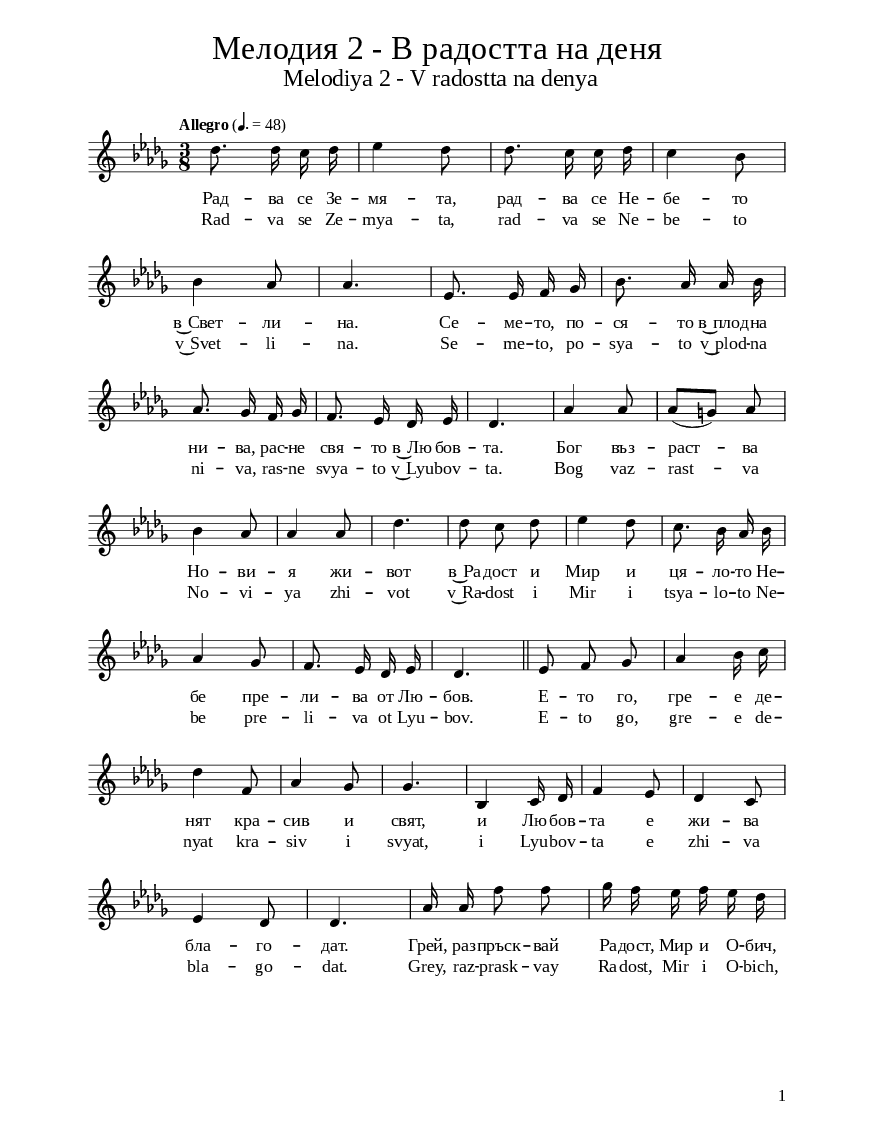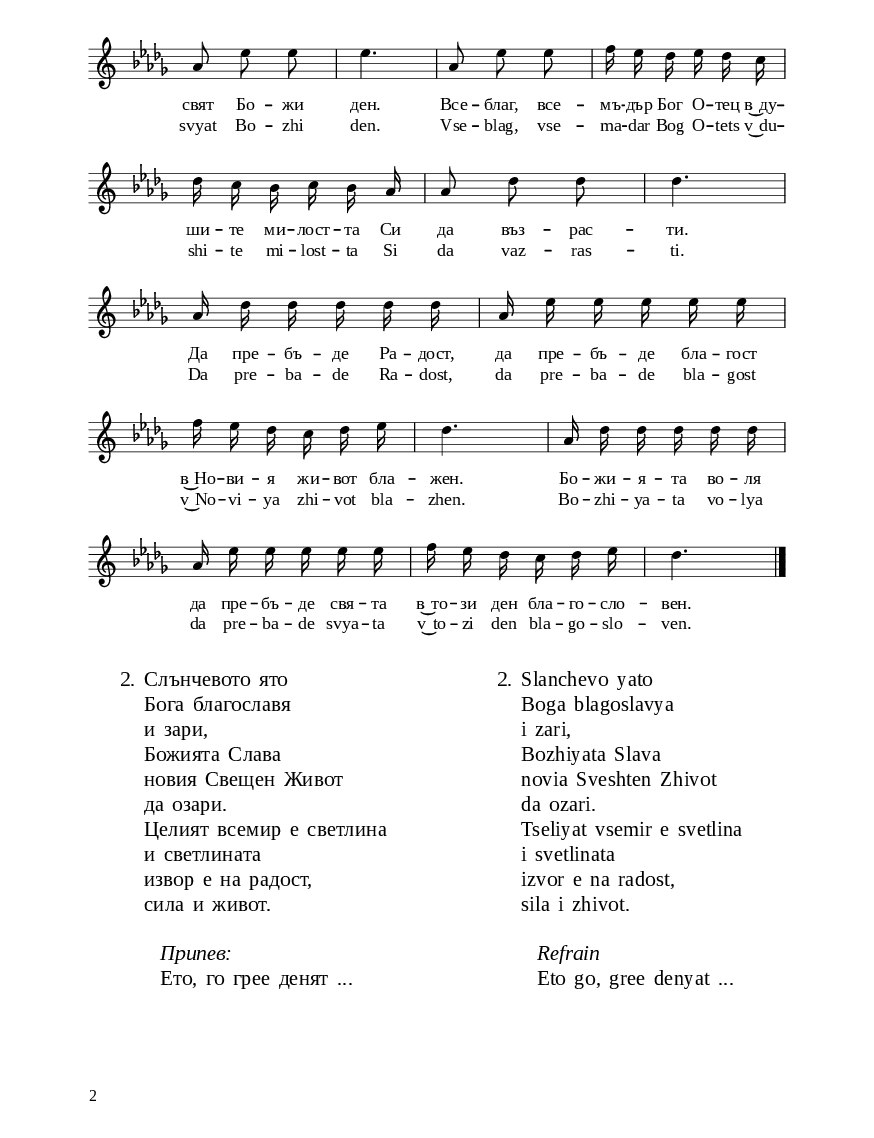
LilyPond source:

\version "2.24.0"

% include paper part and global functions
\include "include/globals.ily"

\bookpart {
  \include "include/bookpart-paper.ily"
  \score {
    \include "include/score-layout.ily"

    \new Voice \absolute {
      \clef treble
      \key des \major
      \time 3/8
      \tempoFunc "Allegro" 4. "48"
      \autoBeamOff
      des''8. des''16 c''16 des''16
      | % 2
      es''4 des''8 | % 3
      des''8. c''16 c''16 des''16
      | % 4
      c''4 bes'8 \break | % 5
      bes'4  as'8 | % 6
      as'4. | % 7
      es'8.  es'16  f'16  ges'16  | % 8
      bes'8.  as'16  as'16 bes'16 \break | % 9
      as'8.  ges'16  f'16  ges'16 |

      f'8.  es'16  des'16  es'16 | % 11
      des'4. | % 12
      as'4  as'8   | % 13
      as'8 [(  g'8 )]  as'8 \break| % 14
      bes'4  as'8  | % 15
      as'4  as'8 | % 16
      des''4.  | % 17
      des''8 c''8 des''8 | % 18
      es''4 des''8 | % 19
      c''8. bes'16  as'16 bes'16 \break |

      as'4  ges'8  | % 21
      f'8.  es'16  des'16  es'16 | % 22
      des'4. \bar "||"
      es'8  f'8  ges'8 | % 24
      as'4 bes'16 c''16 \break | % 25
      des''4  f'8 | % 26
      as'4  ges'8 | % 27
      ges'4. | % 28
      bes4  c'16  des'16   | % 29
      f'4  es'8  |
      des'4  c'8  \break | % 31
      es'4  des'8 | % 32
      des'4. | % 33
      as'16  as'16 f''8 f''8 | % 34
      ges''16 f''16 es''16 f''16
      es''16 des''16 \break  | % 35
      as'8 es''8 es''8 | % 36
      es''4.  | % 37
      as'8 es''8 es''8   | % 38
      f''16 es''16 des''16 es''16
      des''16 c''16 \break| % 39
      des''16 c''16 bes'16 c''16
      bes'16  as'16 |
      as'8 des''8 des''8 | % 41
      des''4. \break | % 42
      as'16 des''16 des''16 des''16
      des''16 des''16  | % 43
      as'16 es''16 es''16 es''16
      es''16 es''16 \break | % 44
      f''16 es''16 des''16 c''16
      des''16 es''16 | % 45
      des''4. | % 46
      as'16 des''16 des''16 des''16
      des''16 des''16 \break | % 47
      as'16 es''16 es''16 es''16
      es''16 es''16 | % 48
      f''16 es''16 des''16 c''16
      des''16 es''16 | % 49
      des''4. \bar "|."
    }

    \addlyrics {
      Рад -- ва се Зе -- мя -- та, рад --
      ва се Не -- бе -- то в~Свет -- ли
      -- на. Се -- ме -- то, по -- ся -- то
      в~плод -- на ни -- ва, рас -- не
      свя -- то в~Лю -- бов -- та. Бог
      въз -- раст -- ва Но -- ви -- я
      жи -- вот в~Ра -- дост и Мир и
      ця -- ло -- то Не -- бе пре -- ли --
      ва от Лю -- бов. Е -- то го, гре --
      е де -- нят кра -- сив и свят, и
      Лю -- бов -- та е жи -- ва бла --
      го -- дат. Грей, раз -- пръск -- вай
      Ра -- дост, Мир и О -- бич, свят
      Бо -- жи ден. Все -- благ, все --
      мъ -- дър Бог О -- тец в~ду -- ши
      -- те ми -- лост -- та Си да въз --
      рас -- ти. Да пре -- бъ -- де Ра --
      дост, да пре -- бъ -- де бла --
      гост в~Но -- ви -- я жи -- вот бла
      -- жен. Бо -- жи -- я -- та во -- ля
      да пре -- бъ -- де свя -- та в~то
      -- зи ден бла -- го -- сло -- вен.}
      \addlyrics {
        Rad -- va se Ze -- mya -- ta, rad --
        va se Ne -- be -- to v~Svet -- li
        -- na. Se -- me -- to, po -- sya -- to
        v~plod -- na ni -- va, ras -- ne
        svya -- to v~Lyu -- bov -- ta. Bog
        vaz -- rast -- va No -- vi -- ya
        zhi -- vot v~Ra -- dost i Mir i
        tsya -- lo -- to Ne -- be pre -- li --
        va ot Lyu -- bov. E -- to go, gre --
        e de -- nyat kra -- siv i svyat, i
        Lyu -- bov -- ta e zhi -- va bla --
        go -- dat. Grey, raz -- prask -- vay
        Ra -- dost, Mir i O -- bich, svyat
        Bo -- zhi den. Vse -- blag, vse --
        ma -- dar Bog O -- tets v~du -- shi
        -- te mi -- lost -- ta Si da vaz --
        ras -- ti. Da pre -- ba -- de Ra --
        dost, da pre -- ba -- de bla --
        gost v~No -- vi -- ya zhi -- vot bla
        -- zhen. Bo -- zhi -- ya -- ta vo -- lya
        da pre -- ba -- de svya -- ta v~to
        -- zi den bla -- go -- slo -- ven.}


        \header {
          title = \titleFunc "Мелодия 2 - В радостта на деня" " Melodiya 2 - V radostta na denya"
        }

        \midi{}

      } % score

      \markup \fontsize #bgCoupletFontSize {
        \hspace #3
        \override #`(baseline-skip . ,bgCoupletBaselineSkip)
        \column {
          \line {  2. Слънчевото ято}

          \line {   "   " Бога благославя}

          \line {   "   " и зари,}

          \line {   "   " Божията Слава}

          \line {   "   " новия Свещен Живот}

          \line {   "   " да озари.}

          \line {   "   " Целият всемир е светлина}

          \line {   "   " и светлината}

          \line {   "   " извор е на радост,}

          \line {   "   " сила и живот.}
          \line {   "   " }
          \line \italic {   "      " Припев:}
          \line {   "      " Ето, го грее денят ...}


        }

        \hspace #10
        \override #`(baseline-skip . ,bgCoupletBaselineSkip)
        \column {
          \line { 2. Slanchevo yato}
          \line {   "   " Boga blagoslavya}

          \line {   "   " i zari,}

          \line {   "   " Bozhiyata Slava}

          \line {   "   " novia Sveshten Zhivot}

          \line {   "   " da ozari.}

          \line {   "   " Tseliyat vsemir e svetlina}

          \line {   "   " i svetlinata}

          \line {   "   " izvor e na radost,}

          \line {   "   " sila i zhivot.}
          \line {   "   " }
          \line \italic {   "      " Refrain}
          \line {   "      " Eto go, gree denyat ...}

        } %column
      } % markup

      \pageBreak

      % include foreign translation(s) of the song
      \version "2.24.0"

\markup \fill-line { \fontsize #deTitleFontSize "Melodie 2 - Erhabenes Leben" }
\markup \null
\markup \null
\markup \fontsize #deCoupletFontSize {
  \hspace #12
  \override #`(baseline-skip . ,deCoupletBaselineSkip)

  \column {
    \line { " " }


 \line { 1.  Die Erde freut sich,}

 \line { "   "der Himmel freut sich im Licht.}

 \line { "   "Das Korn, im Fruchtacker gesät,}

 \line { "   "gedeiht heilig in der Liebe. }

 \line { "   "Gott lässt das neue Leben wachsen}

 \line { "   "in Freude und Frieden}

 \line { "   "und der ganze Himmel fließt von Liebe über.}
 \line { " "}

 \line \italic { "   "Refrain:}

 \line { "   "Nun ist der Tag schön und heilig,}

 \line { "   "und die Liebe ist ein lebendiger Segen.}

 \line { "   "Scheine, verstreue Freude, Frieden und Liebe,}

 \line { "   "heiliger göttlicher Tag. }

 \line { "   "Allgütiger, allweiser Gottvater}

 \line { "   "lass Deine Gnade in den Seelen wachsen.}

 \line { "   "Auf dass die Freude auf ewig ist,}

 \line { "   "auf dass die Güte auf ewig ist}

 \line { "   "im neuen seligen Leben.}

 \line { "   "Möge der göttliche Wille heilig in diesem  }

 \line { "   "gesegneten Tag auf ewig sein.}
 \line { " "}

 \line { 2. Der Schwarm aus der Sonne segnet und scheint,}

 \line { "   "damit der göttliche Ruhm das heilige Leben bescheint. }

 \line { "   "Die ganze Welt ist Licht und das Licht}

 \line { "   "ist Quelle von Freude, Kraft und Leben.}


\line { " " }

\line \italic {"   " Refrain ...}

 \line { "   "Nun scheint der Tag...}

 }
}


    } % bookpart

    % Più mosso
    %
